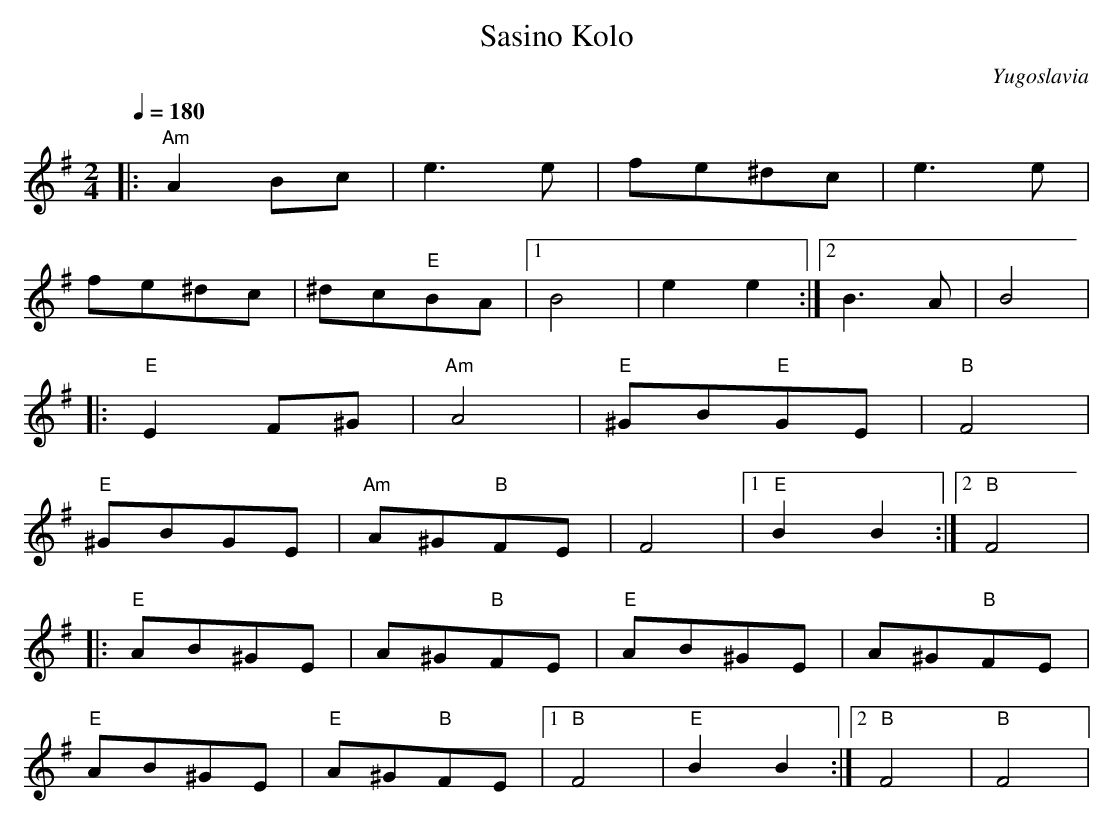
X:1
T:Sasino Kolo
O:Yugoslavia
L:1/8
M:2/4
Q:1/4=180
K:G
|:"Am"A2 Bc| e3 e|fe^dc| e3 e|
fe^dc|^dc"E"BA| [1 B4| e2 e2:| [2 B3 A|B4|
|:"E"E2 F^G| "Am"A4| "E"^GB"E"GE| "B"F4|
"E"^GBGE|"Am"A^G"B"FE| F4| [1 "E"B2 B2 :| [2 "B"F4|
|:"E"AB^GE|A^G"B"FE|"E"AB^GE|A^G"B"FE|
"E"AB^GE|"E"A^G"B"FE| [1"B"F4| "E"B2 B2:| [2 "B"F4|"B"F4|
